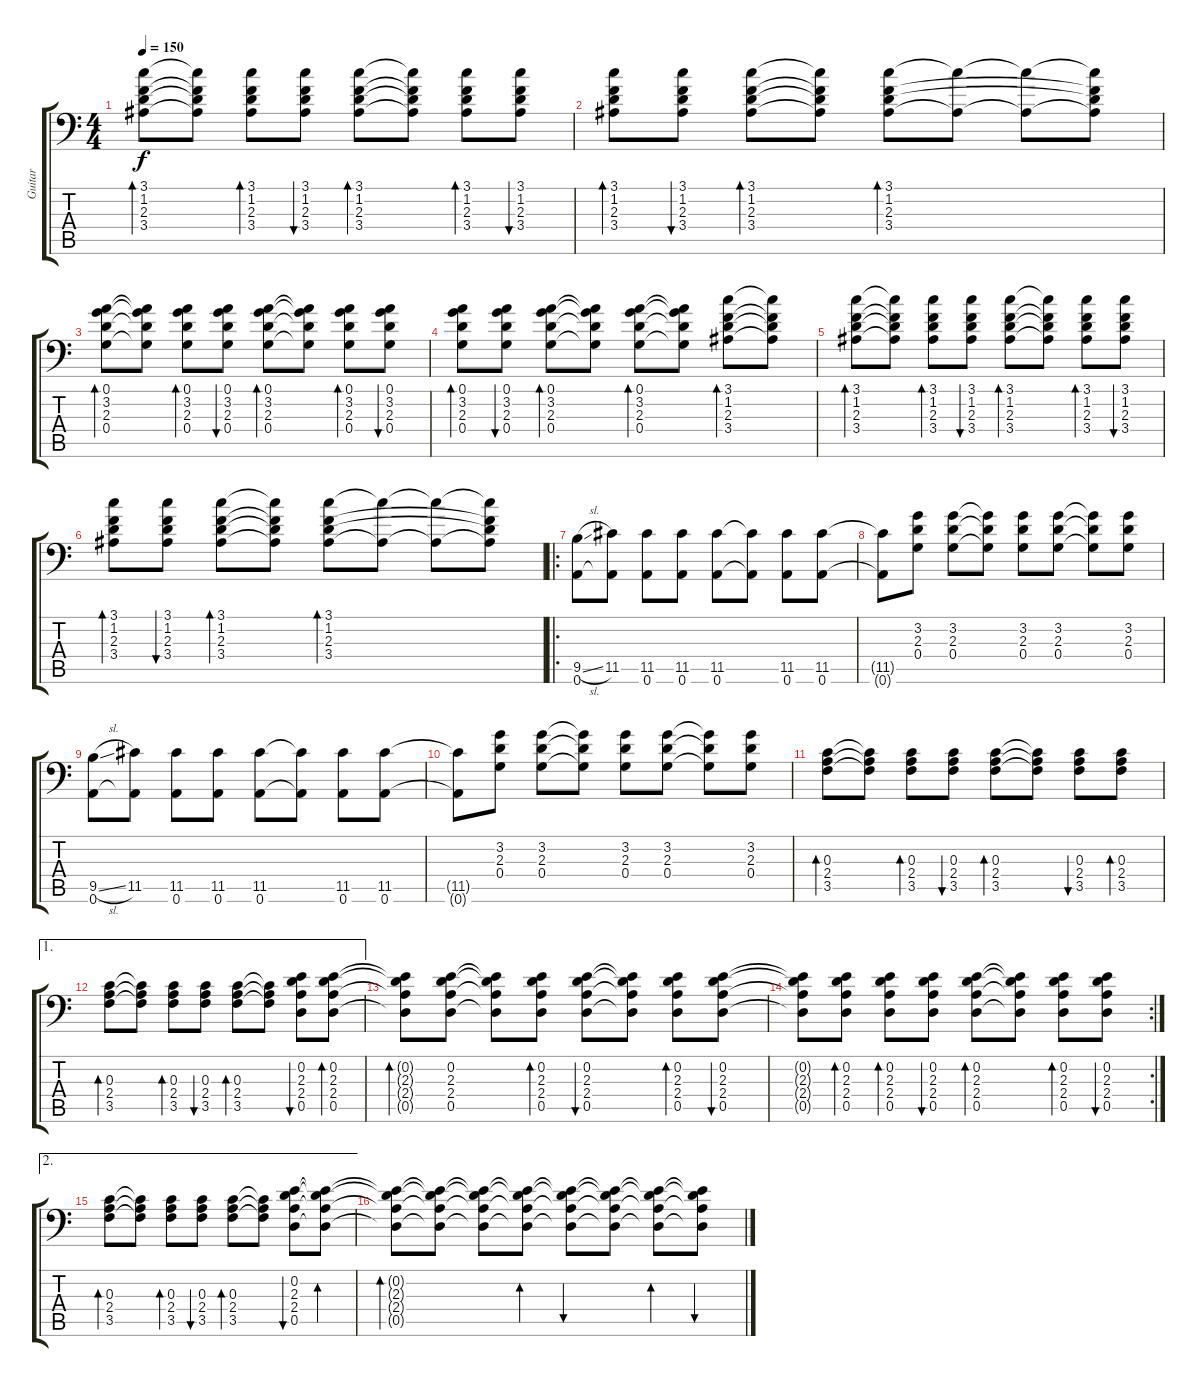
\track ("Guitar" "Guitar") {instrument acousticguitarsteel}
\staff {score tabs}
\tuning (A3 E3 C3 G2 D2 A1) {hide}
\ts (4 4)
\tempo 150
\clef f4
\ks c
(3.1 1.2 2.3 3.4).8{bd 60 dy f} (3.1{t} 1.2{t} 2.3{t} 3.4{t}).8 (3.1 1.2 2.3 3.4).8{bd 60} (3.1 1.2 2.3 3.4).8{bu 60} (3.1 1.2 2.3 3.4).8{bd 60} (3.1{t} 1.2{t} 2.3{t} 3.4{t}).8 (3.1 1.2 2.3 3.4).8{bd 60} (3.1 1.2 2.3 3.4).8{bu 60} |
(3.1 1.2 2.3 3.4).8{bd 60} (3.1 1.2 2.3 3.4).8{bu 60} (3.1 1.2 2.3 3.4).8{bd 60} (3.1{t} 1.2{t} 2.3{t} 3.4{t}).8 (3.1 1.2 2.3 3.4).8{bd 60} (3.1{t} 3.4{t}).8 (3.1{t} 3.4{t}).8 (3.1{t} 1.2{t} 2.3{t} 3.4{t}).8 |
(0.1 3.2 2.3 0.4).8{bd 60 volume 9} (0.1{t} 3.2{t} 2.3{t} 0.4{t}).8 (0.1 3.2 2.3 0.4).8{bd 60} (0.1 3.2 2.3 0.4).8{bu 60} (0.1 3.2 2.3 0.4).8{bd 60} (0.1{t} 3.2{t} 2.3{t} 0.4{t}).8 (0.1 3.2 2.3 0.4).8{bd 60} (0.1 3.2 2.3 0.4).8{bu 60} |
(0.1 3.2 2.3 0.4).8{bd 60} (0.1 3.2 2.3 0.4).8{bu 60} (0.1 3.2 2.3 0.4).8{bd 60} (0.1{t} 3.2{t} 2.3{t} 0.4{t}).8 (0.1 3.2 2.3 0.4).8{bd 60} (0.1{t} 3.2{t} 2.3{t} 0.4{t}).8 (3.1 1.2 2.3 3.4).8{bd 60} (3.1{t} 1.2{t} 2.3{t} 3.4{t}).8 |
(3.1 1.2 2.3 3.4).8{bd 60} (3.1{t} 1.2{t} 2.3{t} 3.4{t}).8 (3.1 1.2 2.3 3.4).8{bd 60} (3.1 1.2 2.3 3.4).8{bu 60} (3.1 1.2 2.3 3.4).8{bd 60} (3.1{t} 1.2{t} 2.3{t} 3.4{t}).8 (3.1 1.2 2.3 3.4).8{bd 60} (3.1 1.2 2.3 3.4).8{bu 60} |
(3.1 1.2 2.3 3.4).8{bd 60} (3.1 1.2 2.3 3.4).8{bu 60} (3.1 1.2 2.3 3.4).8{bd 60} (3.1{t} 1.2{t} 2.3{t} 3.4{t}).8 (3.1 1.2 2.3 3.4).8{bd 60} (3.1{t} 3.4{t}).8 (3.1{t} 3.4{t}).8 (3.1{t} 1.2{t} 2.3{t} 3.4{t}).8 |
\ro
(9.5{sl} 0.6).8{volume 13} (11.5 0.6{t}).8 (11.5 0.6).8 (11.5 0.6).8 (11.5 0.6).8 (11.5{t} 0.6{t}).8 (11.5 0.6).8 (11.5 0.6).8 |
(11.5{t} 0.6{t}).8 (3.2 2.3 0.4).8 (3.2 2.3 0.4).8 (3.2{t} 2.3{t} 0.4{t}).8 (3.2 2.3 0.4).8 (3.2 2.3 0.4).8 (3.2{t} 2.3{t} 0.4{t}).8 (3.2 2.3 0.4).8 |
(9.5{sl} 0.6).8{volume 13} (11.5 0.6{t}).8 (11.5 0.6).8 (11.5 0.6).8 (11.5 0.6).8 (11.5{t} 0.6{t}).8 (11.5 0.6).8 (11.5 0.6).8 |
(11.5{t} 0.6{t}).8 (3.2 2.3 0.4).8 (3.2 2.3 0.4).8 (3.2{t} 2.3{t} 0.4{t}).8 (3.2 2.3 0.4).8 (3.2 2.3 0.4).8 (3.2{t} 2.3{t} 0.4{t}).8 (3.2 2.3 0.4).8 |
(0.3 2.4 3.5).8{bd 60 volume 11} (0.3{t} 2.4{t} 3.5{t}).8 (0.3 2.4 3.5).8{bd 60} (0.3 2.4 3.5).8{bu 60} (0.3 2.4 3.5).8{bd 60} (0.3{t} 2.4{t} 3.5{t}).8 (0.3 2.4 3.5).8{bu 60} (0.3 2.4 3.5).8{bd 60} |
\ae 1
(0.3 2.4 3.5).8{bd 60} (0.3{t} 2.4{t} 3.5{t}).8 (0.3 2.4 3.5).8{bd 60} (0.3 2.4 3.5).8{bu 60} (0.3 2.4 3.5).8{bd 60} (0.3{t} 2.4{t} 3.5{t}).8 (0.2 2.3 2.4 0.5).8{bu 60} (0.2 2.3 2.4 0.5).8{bd 60} |
(0.2{t} 2.3{t} 2.4{t} 0.5{t}).8{bd 60} (0.2 2.3 2.4 0.5).8 (0.2{t} 2.3{t} 2.4{t} 0.5{t}).8 (0.2 2.3 2.4 0.5).8{bd 60} (0.2 2.3 2.4 0.5).8{bu 60} (0.2{t} 2.3{t} 2.4{t} 0.5{t}).8 (0.2 2.3 2.4 0.5).8{bd 60} (0.2 2.3 2.4 0.5).8{bu 60} |
\rc 2
(0.2{t} 2.3{t} 2.4{t} 0.5{t}).8 (0.2 2.3 2.4 0.5).8{bd 60} (0.2 2.3 2.4 0.5).8{bd 60} (0.2 2.3 2.4 0.5).8{bu 60} (0.2 2.3 2.4 0.5).8{bd 60} (0.2{t} 2.3{t} 2.4{t} 0.5{t}).8 (0.2 2.3 2.4 0.5).8{bd 60} (0.2 2.3 2.4 0.5).8{bu 60} |
\ae 2
(0.3 2.4 3.5).8{bd 60} (0.3{t} 2.4{t} 3.5{t}).8 (0.3 2.4 3.5).8{bd 60} (0.3 2.4 3.5).8{bu 60} (0.3 2.4 3.5).8{bd 60} (0.3{t} 2.4{t} 3.5{t}).8 (0.2 2.3 2.4 0.5).8{bu 60} (0.2{t} 2.3{t} 2.4{t} 0.5{t}).8{bd 60} |
(0.2{t} 2.3{t} 2.4{t} 0.5{t}).8{bd 60} (0.2{t} 2.3{t} 2.4{t} 0.5{t}).8 (0.2{t} 2.3{t} 2.4{t} 0.5{t}).8 (0.2{t} 2.3{t} 2.4{t} 0.5{t}).8{bd 60} (0.2{t} 2.3{t} 2.4{t} 0.5{t}).8{bu 60} (0.2{t} 2.3{t} 2.4{t} 0.5{t}).8 (0.2{t} 2.3{t} 2.4{t} 0.5{t}).8{bd 60} (0.2{t} 2.3{t} 2.4{t} 0.5{t}).8{bu 60}
